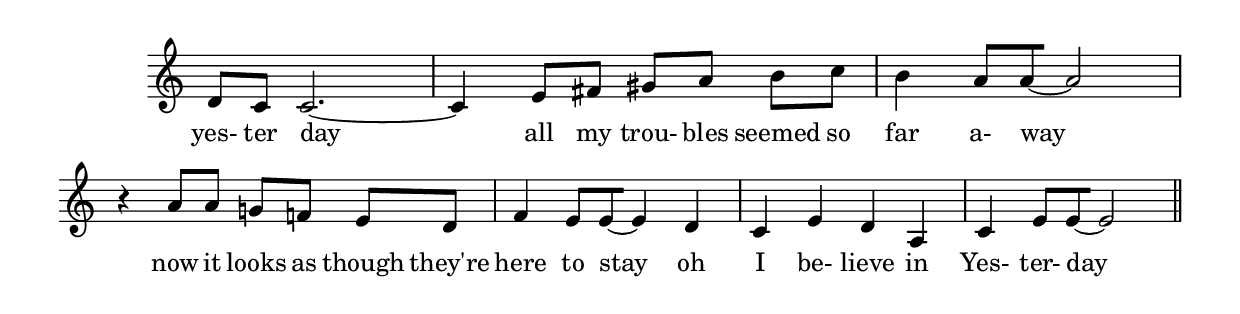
#(ly:set-option 'midi-extension "mid")
\version "2.12.3"
\include "english.ly"
\header{ 
title = ""
composer = ""
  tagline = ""  % removed 
}
%{
                                *
1) |  RS S -- --  | -- GM P#D NS | N DD -- -- |
      yes-ter day      all my trou-bles seemed so far a- way

| -- DD Pm GR | m GG -- R- | S G R D | S GG - - ||
                                   * 
now it looks as though they're here to stay oh I be-lieve in  Yes-ter-day

 
 
 %}
  
melody = {
\once \override Staff.TimeSignature #'stencil = ##f
\clef treble
\key c \major
\autoBeamOn  
\cadenzaOn
\bar "|" d'8[ c'8] c'2.~ \bar "|" c'4 e'8[ fs'8] gs'8[ a'8] b'8[ c''8] \bar "|" b'4 a'8[ a'8~ a'2] \bar "|"  \break        
 \bar "|" r4 a'8[ a'8] g'8[ f'8] e'8[ d'8] \bar "|" f'4 e'8[ e'8~ e'4] d'4 \bar "|" c'4 e'4 d'4 a4 \bar "|" c'4 e'8[ e'8~ e'2] \bar "||"   \break        

}

text = \lyricmode {
  yes- ter day all my trou- bles seemed so far a- way now it looks as though they're here to stay oh I be- lieve in Yes- ter- day
}

\score{

<<
  \new Voice = "one" {
    \melody
  }
  \new Lyrics \lyricsto "one" \text
>>
\layout {
  \context {
       \Score
    \remove "Bar_number_engraver"
  } 
  }
\midi { 
  \context {
    \Score
    tempoWholesPerMinute = #(ly:make-moment 200 4)
   }
 }
}
